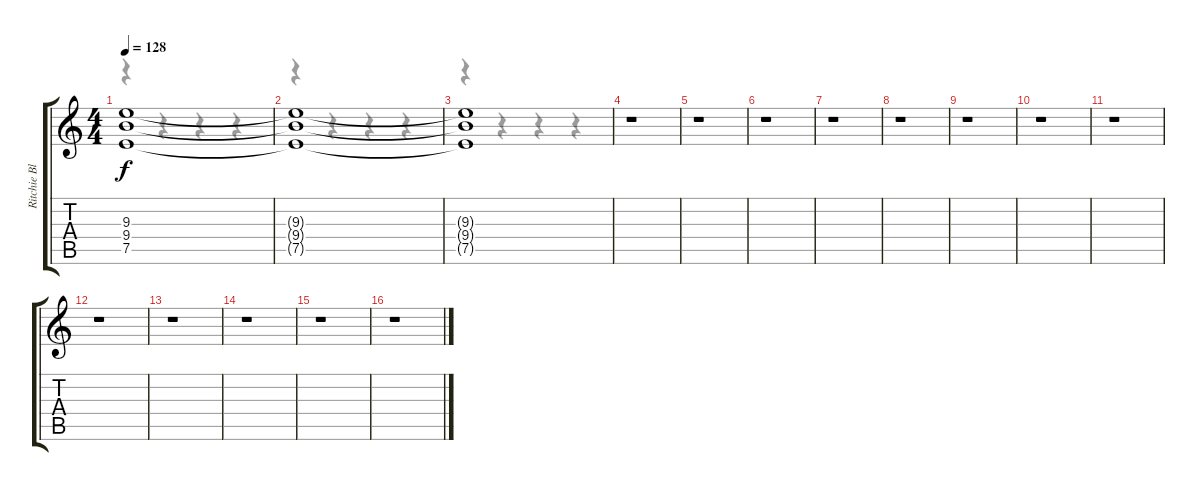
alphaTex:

\track ("Ritchie Blackmore - Rhythm Guitar 1" "Ritchie Bl") {instrument overdrivenguitar}
\staff {score tabs}
\tuning (E4 B3 G3 D3 A2 E2) {hide}
\voice
\ts (4 4)
\tempo 128
\clef g2
\ks c
(9.3{t} 9.4{t} 7.5{t}).1{dy f} |
(9.3{t} 9.4{t} 7.5{t}).1 |
(9.3{t} 9.4{t} 7.5{t}).1 |
r.1 |
r.1 |
r.1 |
r.1 |
r.1 |
r.1 |
r.1 |
r.1 |
r.1 |
r.1 |
r.1 |
r.1 |
r.1
\voice
\clef g2
\ottava regular
\simile none
\ks c
r.4{dy f} r.4 r.4 r.4 |
r.4 r.4 r.4 r.4 |
r.4 r.4 r.4 r.4 |
|
|
|
|
|
|
|
|
|
|
|
|
